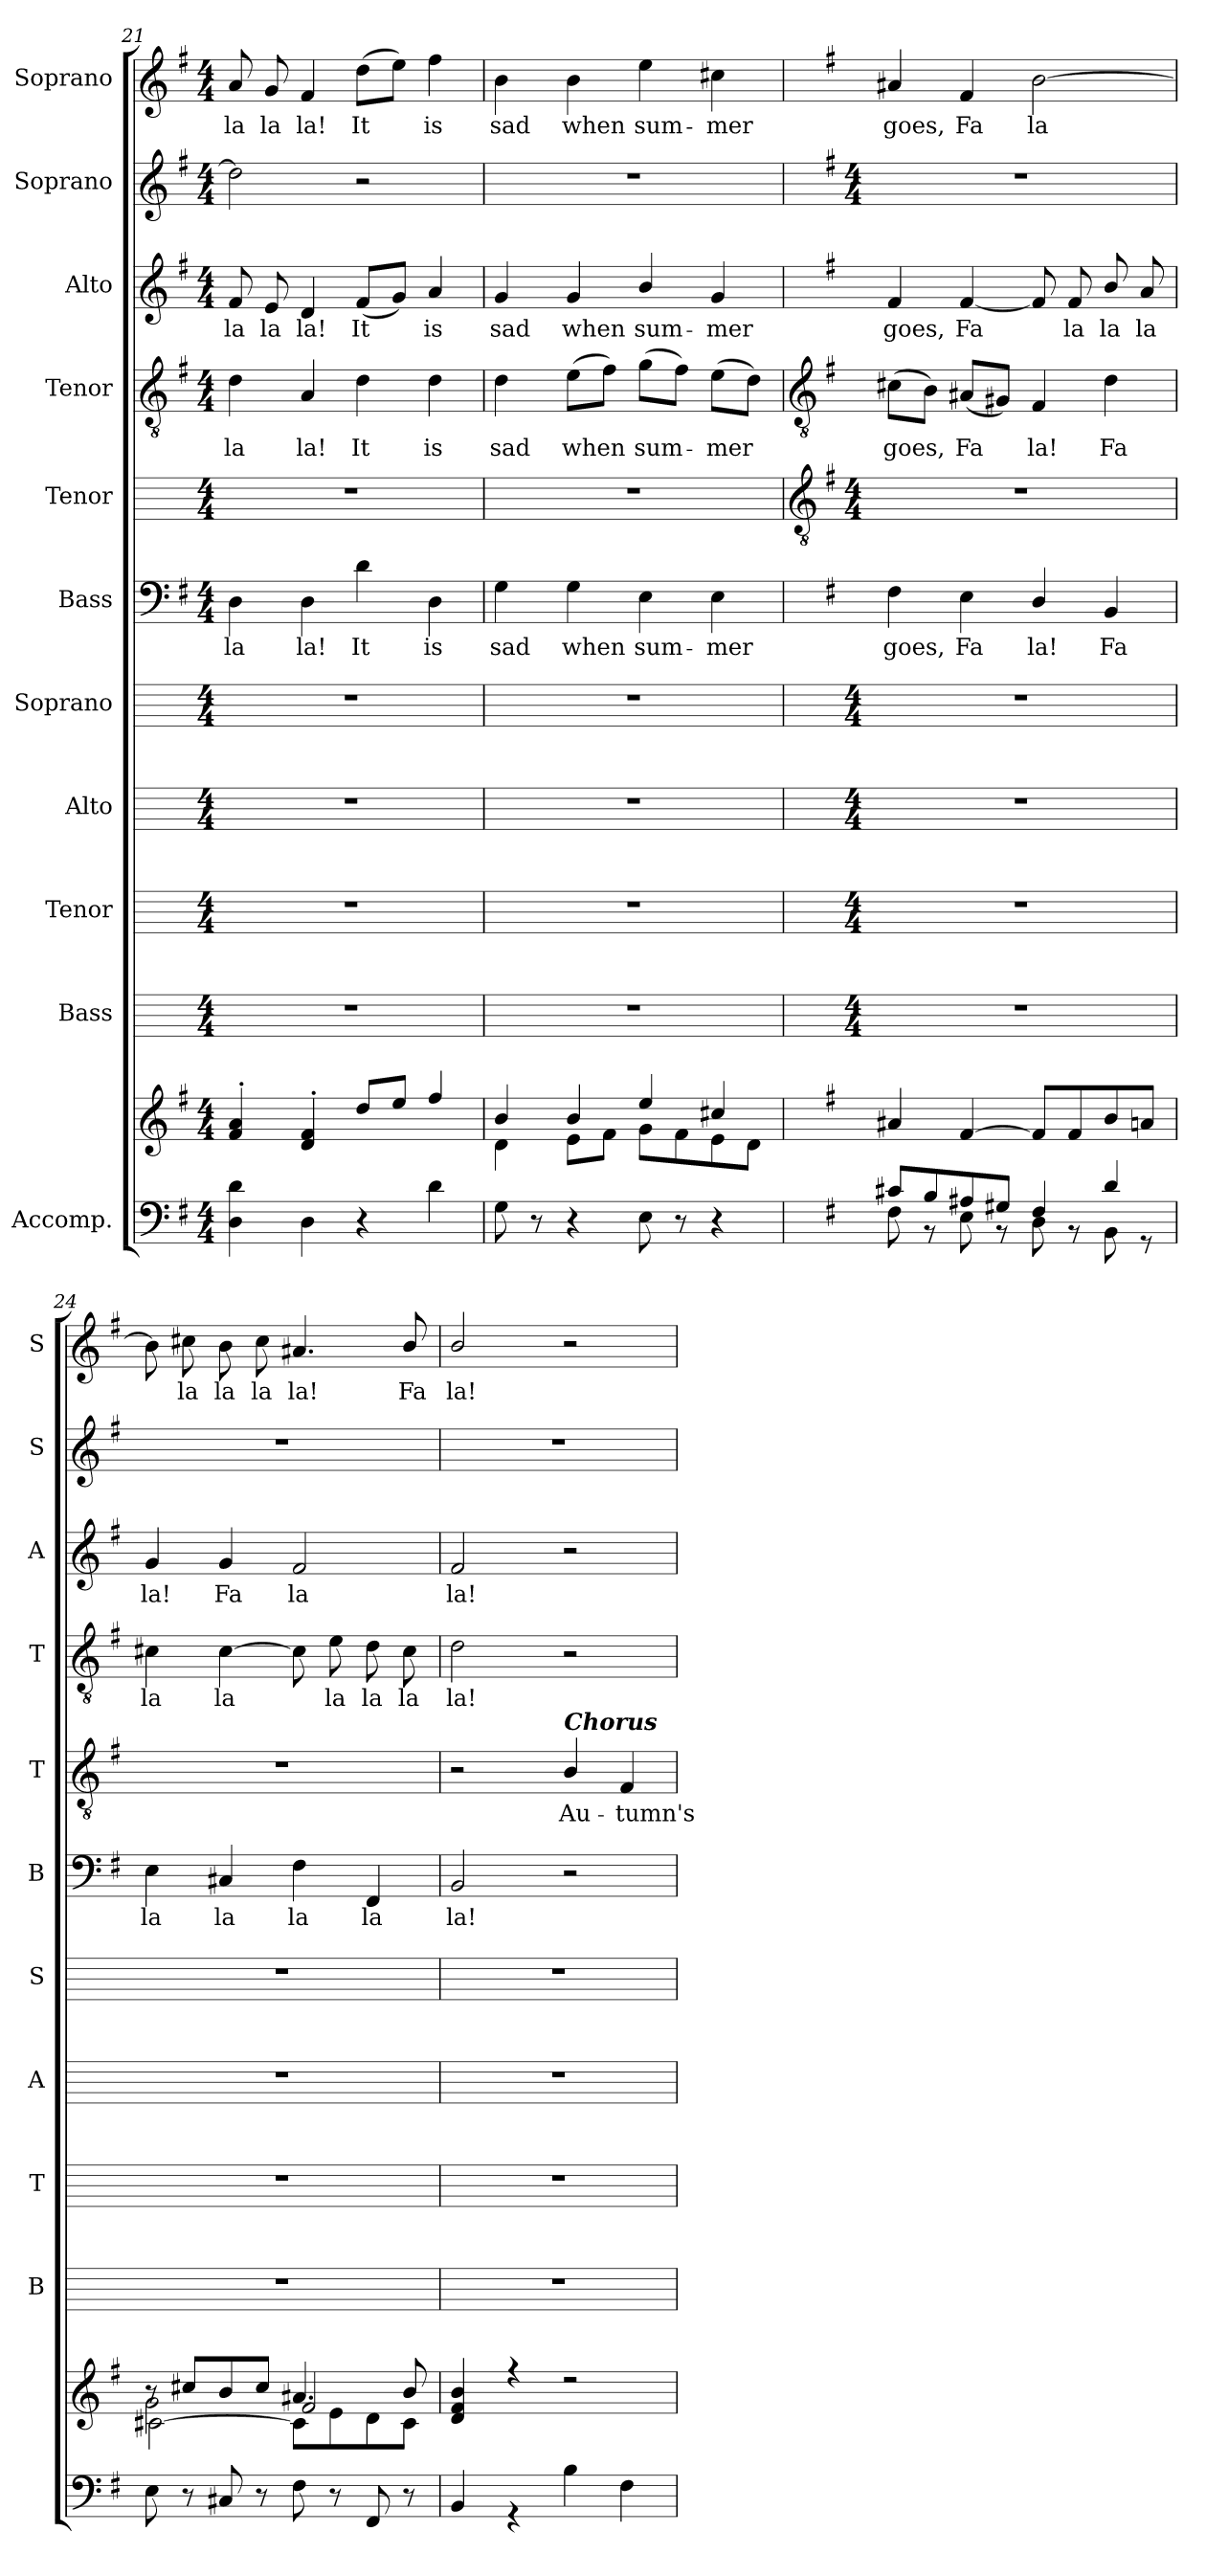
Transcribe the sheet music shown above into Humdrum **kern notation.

**kern	**kern	**kern	**kern	**kern	**kern	**kern	**text	**kern	**text	**kern	**text	**kern	**text	**kern	**kern	**text
*part11	*part11	*part10	*part9	*part8	*part7	*part6	*part6	*part5	*part5	*part4	*part4	*part3	*part3	*part2	*part1	*part1
*staff12	*staff11	*staff10	*staff9	*staff8	*staff7	*staff6	*staff6	*staff5	*staff5	*staff4	*staff4	*staff3	*staff3	*staff2	*staff1	*staff1
*I"Accomp.	*	*I"Bass	*I"Tenor	*I"Alto	*I"Soprano	*I"Bass	*	*I"Tenor	*	*I"Tenor	*	*I"Alto	*	*I"Soprano	*I"Soprano	*
*	*	*I'B	*I'T	*I'A	*I'S	*I'B	*	*I'T	*	*I'T	*	*I'A	*	*I'S	*I'S	*
*clefF4	*clefG2	*	*	*	*	*clefF4	*	*	*	*clefGv2	*	*clefG2	*	*clefG2	*clefG2	*
*k[f#]	*k[f#]	*	*	*	*	*k[f#]	*	*	*	*k[f#]	*	*k[f#]	*	*k[f#]	*k[f#]	*
*G:	*G:	*	*	*	*	*G:	*	*	*	*G:	*	*G:	*	*G:	*G:	*
*M4/4	*M4/4	*M4/4	*M4/4	*M4/4	*M4/4	*M4/4	*	*M4/4	*	*M4/4	*	*M4/4	*	*M4/4	*M4/4	*
=21	=21	=21	=21	=21	=21	=21	=21	=21	=21	=21	=21	=21	=21	=21	=21	=21
*	*^	*	*	*	*	*	*	*	*	*	*	*	*	*	*	*
!	!	!	!	!	!	!	!	!LO:LY:b	!	!	!	!LO:LY:b	!	!LO:LY:b	!	!	!LO:LY:b
4D 4d	4f#' 4a'	1ryy	1r	1r	1r	1r	4D	la	1r	.	4d	la	8f#	la	2dd]	8a	la
!	!	!	!	!	!	!	!	!	!	!	!	!	!	!LO:LY:b	!	!	!LO:LY:b
.	.	.	.	.	.	.	.	.	.	.	.	.	8e	la	.	8g	la
!	!	!	!	!	!	!	!	!LO:LY:b	!	!	!	!LO:LY:b	!	!LO:LY:b	!	!	!LO:LY:b
4D	4d' 4f#'	.	.	.	.	.	4D	la!	.	.	4A	la!	4d	la!	.	4f#	la!
!	!	!	!	!	!	!	!	!LO:LY:b	!	!	!	!LO:LY:b	!	!LO:LY:b	!	!	!LO:LY:b
4r	8ddL	.	.	.	.	.	4d	It	.	.	4d	It	(<8f#L	It	2r	(>8ddL	It
.	8eeJ	.	.	.	.	.	.	.	.	.	.	.	8gJ)	.	.	8eeJ)	.
!	!	!	!	!	!	!	!	!LO:LY:b	!	!	!	!LO:LY:b	!	!LO:LY:b	!	!	!LO:LY:b
4d	4ff#	.	.	.	.	.	4D	is	.	.	4d	is	4a	is	.	4ff#	is
=22	=22	=22	=22	=22	=22	=22	=22	=22	=22	=22	=22	=22	=22	=22	=22	=22	=22
!	!	!	!	!	!	!	!	!LO:LY:b	!	!	!	!LO:LY:b	!	!LO:LY:b	!	!	!LO:LY:b
8G	4b/	4d\	1r	1r	1r	1r	4G	sad	1r	.	4d	sad	4g	sad	1r	4b	sad
8r	.	.	.	.	.	.	.	.	.	.	.	.	.	.	.	.	.
!	!	!	!	!	!	!	!	!LO:LY:b	!	!	!	!LO:LY:b	!	!LO:LY:b	!	!	!LO:LY:b
4r	4b/	8e\L	.	.	.	.	4G	when	.	.	(>8eL	when	4g	when	.	4b	when
.	.	8f#\J	.	.	.	.	.	.	.	.	8f#J)	.	.	.	.	.	.
!	!	!	!	!	!	!	!	!LO:LY:b	!	!	!	!LO:LY:b	!	!LO:LY:b	!	!	!LO:LY:b
8E	4ee/	8g\L	.	.	.	.	4E	sum-	.	.	(>8gL	sum-	4b/	sum-	.	4ee	sum-
8r	.	8f#\	.	.	.	.	.	.	.	.	8f#J)	.	.	.	.	.	.
!	!	!	!	!	!	!	!	!LO:LY:b	!	!	!	!LO:LY:b	!	!LO:LY:b	!	!	!LO:LY:b
4r	4cc#X/	8e\	.	.	.	.	4E	-mer	.	.	(>8eL	mer	4g	-mer	.	4cc#X	-mer
.	.	8d\J	.	.	.	.	.	.	.	.	8dJ)	.	.	.	.	.	.
!!LO:LB:g=z
=23	=23	=23	=23	=23	=23	=23	=23	=23	=23	=23	=23	=23	=23	=23	=23	=23	=23
*	*	*	*	*	*	*	*	*	*clefGv2	*	*clefGv2	*	*	*	*	*	*
*	*	*	*	*	*	*	*	*	*k[f#]	*	*	*	*	*	*	*	*
*	*	*	*	*	*	*	*	*	*G:	*	*	*	*	*	*	*	*
*	*	*	*M4/4	*M4/4	*M4/4	*M4/4	*	*	*M4/4	*	*	*	*	*	*M4/4	*	*
*^	*	*	*	*	*	*	*	*	*	*	*	*	*	*	*	*	*
!	!	!	!	!	!	!	!	!	!LO:LY:b	!	!	!	!LO:LY:b	!	!LO:LY:b	!	!	!LO:LY:b
8c#X/L	8F#	4a#X	1ryy	1r	1r	1r	1r	4F#	goes,	1r	.	(>8c#XL	goes,	4f#	goes,	1r	4a#X	goes,
8B/	8r	.	.	.	.	.	.	.	.	.	.	8BJ)	.	.	.	.	.	.
!	!	!	!	!	!	!	!	!	!LO:LY:b	!	!	!	!LO:LY:b	!	!LO:LY:b	!	!	!LO:LY:b
8A#X/	8E	[4f#	.	.	.	.	.	4E	Fa	.	.	(<8A#XL	Fa	[4f#	Fa	.	4f#	Fa
8G#X/J	8r	.	.	.	.	.	.	.	.	.	.	8G#XJ)	.	.	.	.	.	.
!	!	!	!	!	!	!	!	!	!LO:LY:b	!	!	!	!LO:LY:b	!	!	!	!	!LO:LY:b
4F#/	8D	8f#L]	.	.	.	.	.	4D/	la!	.	.	4F#	la!	8f#]	.	.	[2b	la
!	!	!	!	!	!	!	!	!	!	!	!	!	!	!	!LO:LY:b	!	!	!
.	8r	8f#	.	.	.	.	.	.	.	.	.	.	.	8f#	la	.	.	.
!	!	!	!	!	!	!	!	!	!LO:LY:b	!	!	!	!LO:LY:b	!	!LO:LY:b	!	!	!
4d/	8BB	8b	.	.	.	.	.	4BB	Fa	.	.	4d	Fa	8b/	la	.	.	.
!	!	!	!	!	!	!	!	!	!	!	!	!	!	!	!LO:LY:b	!	!	!
.	8r	8anJ	.	.	.	.	.	.	.	.	.	.	.	8a	la	.	.	.
=24	=24	=24	=24	=24	=24	=24	=24	=24	=24	=24	=24	=24	=24	=24	=24	=24	=24	=24
*	*	*	*^	*	*	*	*	*	*	*	*	*	*	*	*	*	*	*
!	!	!	!	!	!	!	!	!	!	!LO:LY:b	!	!	!	!LO:LY:b	!	!LO:LY:b	!	!	!
*v	*v	*	*	*	*	*	*	*	*	*	*	*	*	*	*	*	*	*	*
8E	8r	2g\	[2c#X\	1r	1r	1r	1r	4E	la	1r	.	4c#X	la	4g	la!	1r	8b]	.
!	!	!	!	!	!	!	!	!	!	!	!	!	!	!	!	!	!	!LO:LY:b
8r	8cc#XL	.	.	.	.	.	.	.	.	.	.	.	.	.	.	.	8cc#X	la
!	!	!	!	!	!	!	!	!	!LO:LY:b	!	!	!	!LO:LY:b	!	!LO:LY:b	!	!	!LO:LY:b
8C#X/	8b	.	.	.	.	.	.	4C#X	la	.	.	[4c#	la	4g	Fa	.	8b	la
!	!	!	!	!	!	!	!	!	!	!	!	!	!	!	!	!	!	!LO:LY:b
8r	8cc#J	.	.	.	.	.	.	.	.	.	.	.	.	.	.	.	8cc#	la
!	!	!	!	!	!	!	!	!	!LO:LY:b	!	!	!	!	!	!LO:LY:b	!	!	!LO:LY:b
8F#	4.a#X	2f#/	8c#\L]	.	.	.	.	4F#	la	.	.	8c#]	.	2f#	la	.	4.a#X	la!
!	!	!	!	!	!	!	!	!	!	!	!	!	!LO:LY:b	!	!	!	!	!
8r	.	.	8e\	.	.	.	.	.	.	.	.	8e	la	.	.	.	.	.
!	!	!	!	!	!	!	!	!	!LO:LY:b	!	!	!	!LO:LY:b	!	!	!	!	!
8FF#/	.	.	8d\	.	.	.	.	4FF#	la	.	.	8d	la	.	.	.	.	.
!	!	!	!	!	!	!	!	!	!	!	!	!	!LO:LY:b	!	!	!	!	!LO:LY:b
8r	8b/	.	8c#\J	.	.	.	.	.	.	.	.	8c#	la	.	.	.	8b/	Fa
=25	=25	=25	=25	=25	=25	=25	=25	=25	=25	=25	=25	=25	=25	=25	=25	=25	=25	=25
*^	*	*	*	*	*	*	*	*	*	*	*	*	*	*	*	*	*	*
!	!	!	!	!	!	!	!	!	!	!LO:LY:b	!	!	!	!LO:LY:b	!	!LO:LY:b	!	!	!LO:LY:b
*	*	*	*v	*v	*	*	*	*	*	*	*	*	*	*	*	*	*	*	*
1ryy	4BB/	4d 4f# 4b	1ryy	1r	1r	1r	1r	2BB	la!	2r	.	2d	la!	2f#	la!	1r	2b/	la!
.	4r	4r	.	.	.	.	.	.	.	.	.	.	.	.	.	.	.	.
!	!	!	!	!	!	!	!	!	!	!LO:TX:a:Bi:t=Chorus	!	!	!	!	!	!	!	!
!	!	!	!	!	!	!	!	!	!	!	!LO:LY:b	!	!	!	!	!	!	!
.	4B	2r	.	.	.	.	.	2r	.	4B/	Au-	2r	.	2r	.	.	2r	.
!	!	!	!	!	!	!	!	!	!	!	!LO:LY:b	!	!	!	!	!	!	!
.	4F#	.	.	.	.	.	.	.	.	4F#	-tumn's	.	.	.	.	.	.	.
*v	*v	*	*	*	*	*	*	*	*	*	*	*	*	*	*	*	*	*
*	*v	*v	*	*	*	*	*	*	*	*	*	*	*	*	*	*	*
=	=	=	=	=	=	=	=	=	=	=	=	=	=	=	=	=
*-	*-	*-	*-	*-	*-	*-	*-	*-	*-	*-	*-	*-	*-	*-	*-	*-
